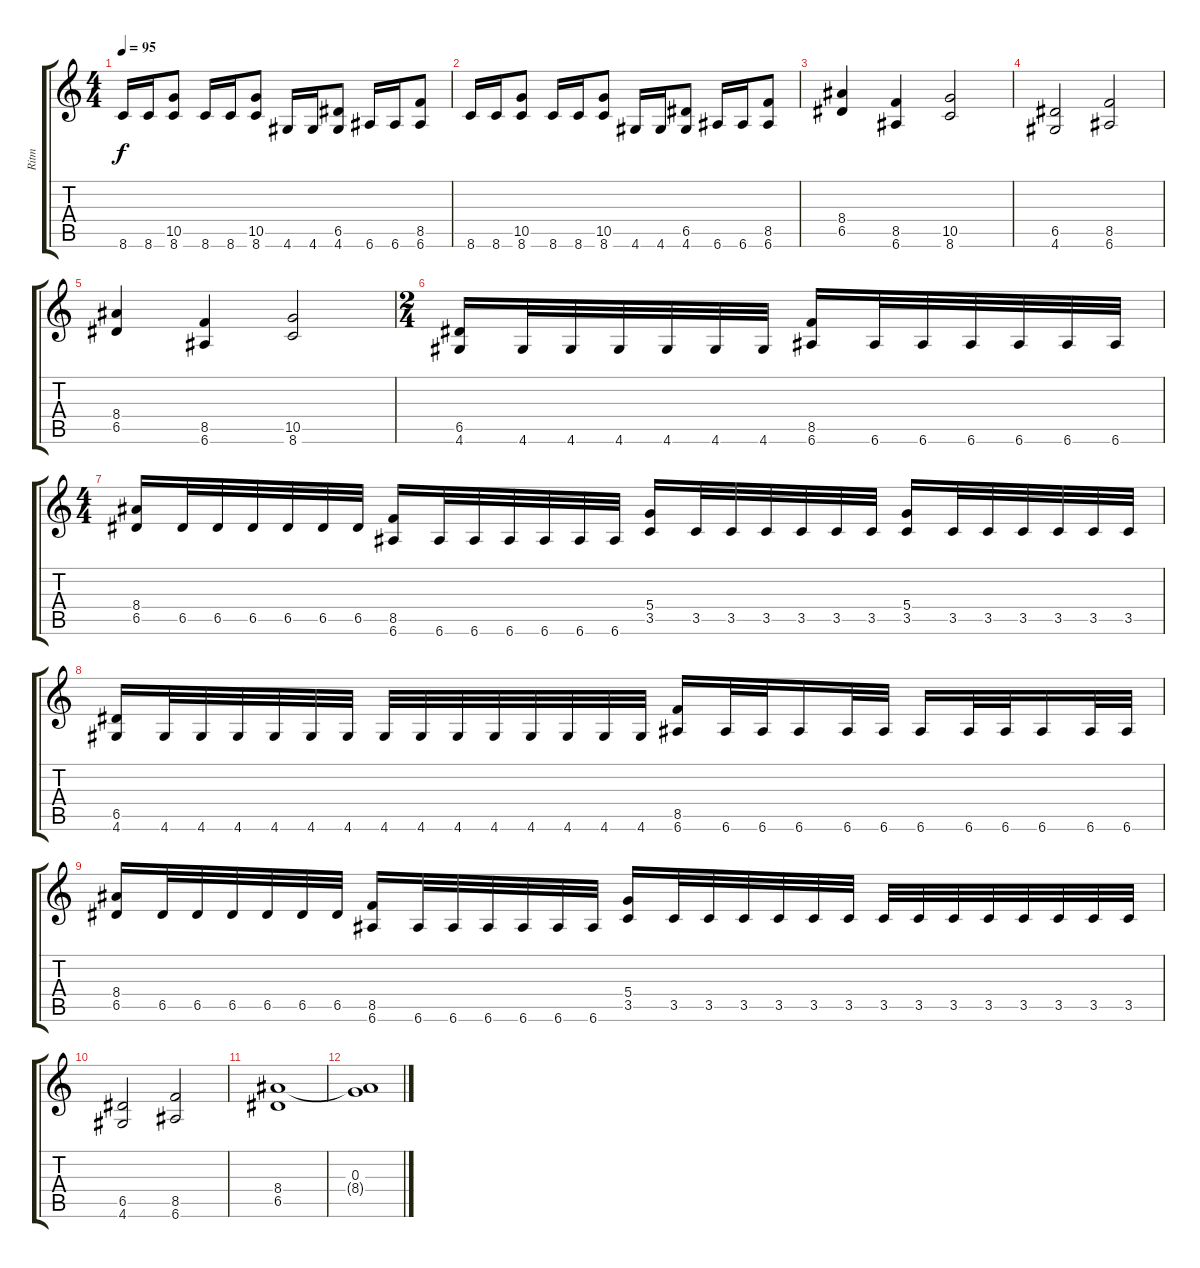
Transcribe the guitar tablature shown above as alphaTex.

\track ("Ritm" "Ritm") {instrument distortionguitar}
\staff {score tabs}
\tuning (E4 B3 G3 D3 A2 E2) {hide}
\ts (4 4)
\tempo 95
\clef g2
\ks c
8.6.16{dy f} 8.6.16 (10.5 8.6).8 8.6.16 8.6.16 (10.5 8.6).8 4.6.16 4.6.16 (6.5 4.6).8 6.6.16 6.6.16 (8.5 6.6).8 |
8.6.16 8.6.16 (10.5 8.6).8 8.6.16 8.6.16 (10.5 8.6).8 4.6.16 4.6.16 (6.5 4.6).8 6.6.16 6.6.16 (8.5 6.6).8 |
(8.4 6.5).4 (8.5 6.6).4 (10.5 8.6).2 |
(6.5 4.6).2 (8.5 6.6).2 |
(8.4 6.5).4 (8.5 6.6).4 (10.5 8.6).2 |
\ts (2 4)
(6.5 4.6).16 4.6.32 4.6.32 4.6.32 4.6.32 4.6.32 4.6.32 (8.5 6.6).16 6.6.32 6.6.32 6.6.32 6.6.32 6.6.32 6.6.32 |
\ts (4 4)
(8.4 6.5).16 6.5.32 6.5.32 6.5.32 6.5.32 6.5.32 6.5.32 (8.5 6.6).16 6.6.32 6.6.32 6.6.32 6.6.32 6.6.32 6.6.32 (5.4 3.5).16 3.5.32 3.5.32 3.5.32 3.5.32 3.5.32 3.5.32 (5.4 3.5).16 3.5.32 3.5.32 3.5.32 3.5.32 3.5.32 3.5.32 |
(6.5 4.6).16 4.6.32 4.6.32 4.6.32 4.6.32 4.6.32 4.6.32 4.6.32 4.6.32 4.6.32 4.6.32 4.6.32 4.6.32 4.6.32 4.6.32 (8.5 6.6).16 6.6.32 6.6.32 6.6.16 6.6.32 6.6.32 6.6.16 6.6.32 6.6.32 6.6.16 6.6.32 6.6.32 |
(8.4 6.5).16 6.5.32 6.5.32 6.5.32 6.5.32 6.5.32 6.5.32 (8.5 6.6).16 6.6.32 6.6.32 6.6.32 6.6.32 6.6.32 6.6.32 (5.4 3.5).16 3.5.32 3.5.32 3.5.32 3.5.32 3.5.32 3.5.32 3.5.32 3.5.32 3.5.32 3.5.32 3.5.32 3.5.32 3.5.32 3.5.32 |
(6.5 4.6).2 (8.5 6.6).2 |
(8.4 6.5).1 |
(0.3 8.4{t}).1
